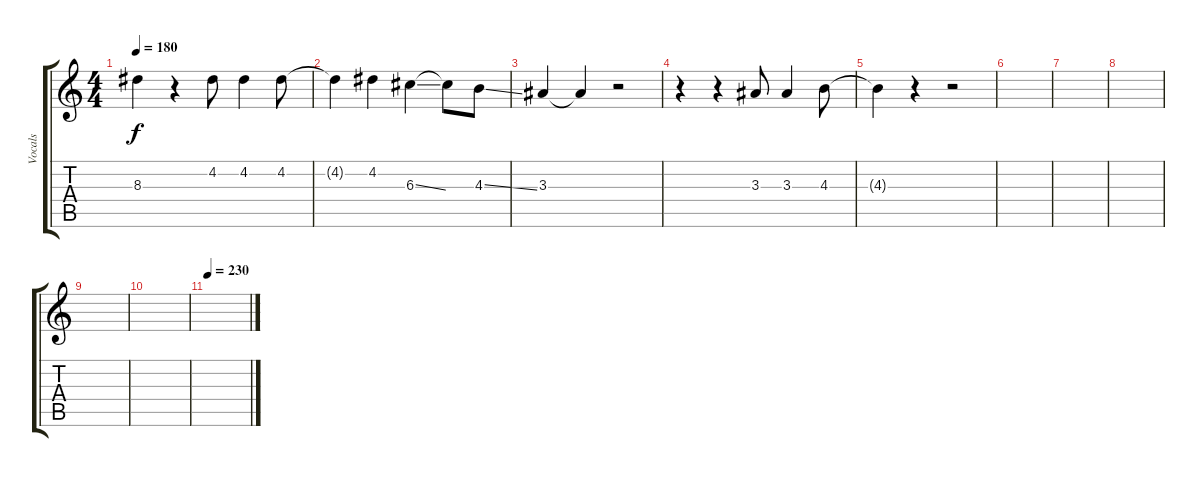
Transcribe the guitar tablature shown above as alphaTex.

\track ("Vocals" "Vocals") {instrument overdrivenguitar}
\staff {score tabs}
\tuning (E4 B3 G3 D3 A2 E2) {hide}
\ts (4 4)
\tempo 180
\clef g2
\ks c
8.3.4{dy f} r.4 4.2.8 4.2.4 4.2.8 |
4.2{t}.4 4.2.4 6.3{ss}.4 6.3{t}.8 4.3{ss}.8 |
3.3.4 3.3{t}.4 r.2 |
r.4 r.4 3.3.8 3.3.4 4.3.8 |
4.3{t}.4 r.4 r.2 |
|
|
|
|
|
\tempo 230
